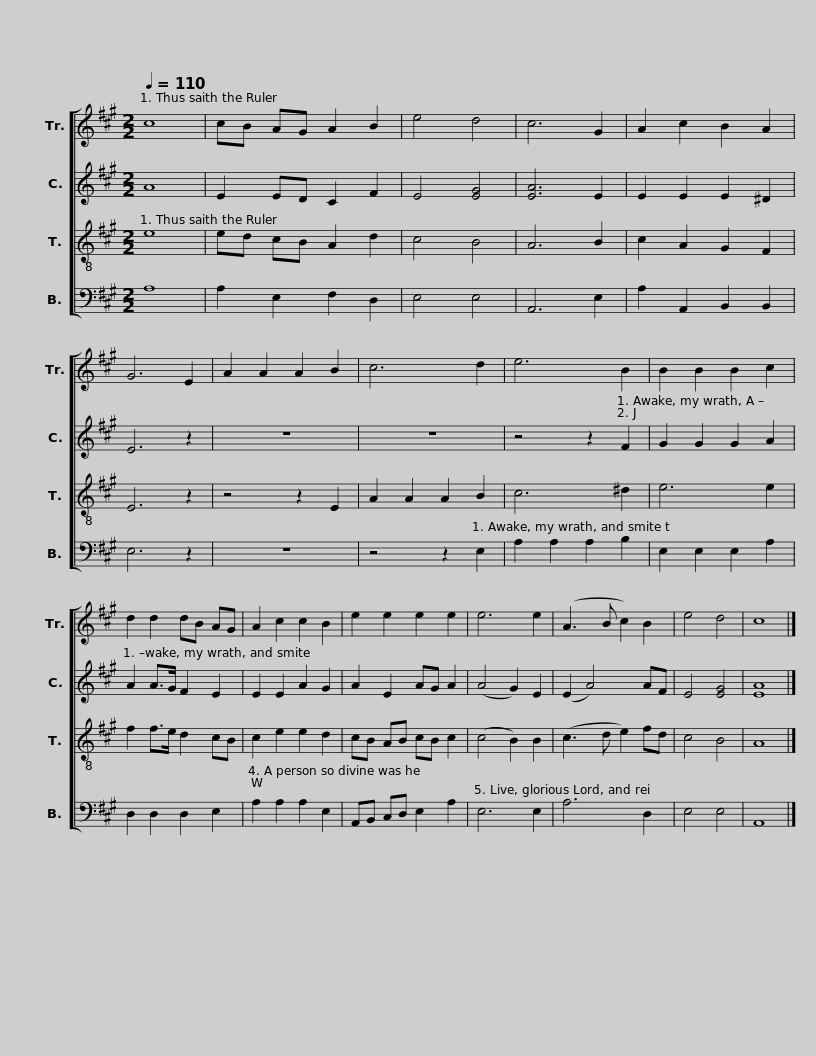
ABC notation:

X:1
%%score [ 1 2 3 4 ]
L:1/8
Q:1/4=110
M:2/2
I:linebreak $
K:A
V:1 treble
V:2 treble
V:3 treble-8
V:4 bass
V:1
 c8 | cB AG A2 B2 | e4 d4 | c6 G2 | A2 c2 B2 A2 | %5
 G6 E2 | A2 A2 A2 B2 | c6 d2 | e6 B2 | B2 B2 B2 c2 |$ %10
 d2 d2 dB AG | A2 c2 c2 B2 | e2 e2 e2 e2 | e6 e2 | (A3 B c2) B2 | %15
 e4 d4 | c8 |] %17
V:2
 A8 | E2 ED C2 F2 | E4 [EG]4 | [EA]6 E2 | E2 E2 E2 ^D2 | %5
 E6 z2 | z8 | z8 | z4 z2 F2 | G2 G2 G2 A2 |$ %10
 A2 A>G F2 E2 | E2 E2 A2 G2 | A2 E2 AG A2 | (A4 G2) E2 | (E2 A4) AF | %15
 E4 [EG]4 | [EA]8 |] %17
V:3
 e8 | ed cB A2 d2 | c4 B4 | A6 B2 | c2 A2 G2 F2 | %5
 E6 z2 | z4 z2 E2 | A2 A2 A2 B2 | c6 ^d2 | e6 e2 |$ %10
 f2 f>e d2 cB | c2 e2 e2 d2 | cB AB cB c2 | (c4 B2) B2 | (c3 d e2) fd | %15
 c4 B4 | A8 |] %17
V:4
 A,8 | A,2 E,2 F,2 D,2 | E,4 E,4 | A,,6 E,2 | A,2 A,,2 B,,2 B,,2 | %5
 E,6 z2 | z8 | z4 z2 E,2 | A,2 A,2 A,2 B,2 | E,2 E,2 E,2 A,2 |$ %10
 D,2 D,2 D,2 E,2 | A,2 A,2 A,2 E,2 | A,,B,, C,D, E,2 A,2 | E,6 E,2 | A,6 D,2 | %15
 E,4 E,4 | A,,8 |] %17
